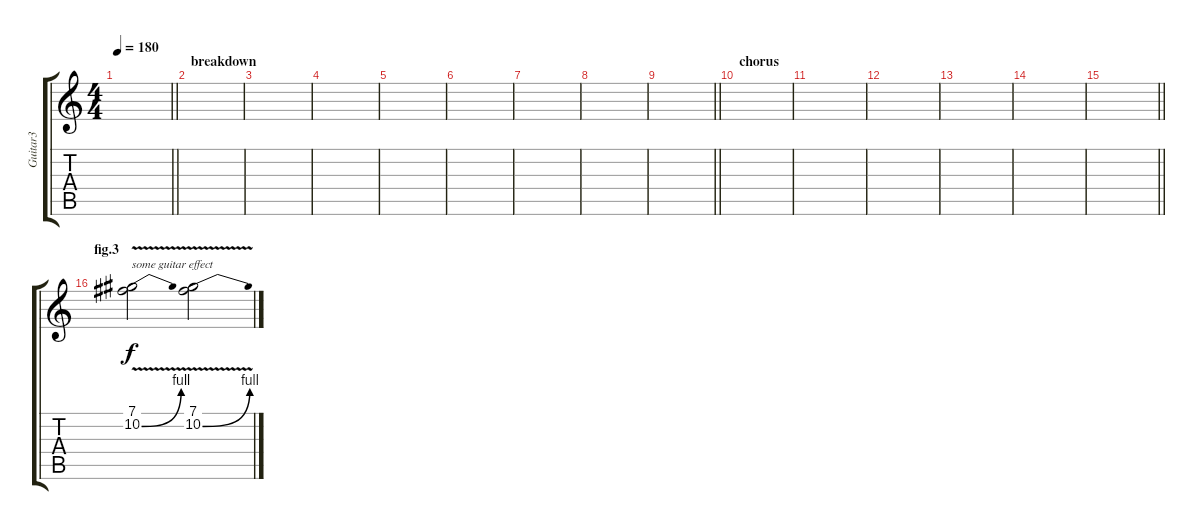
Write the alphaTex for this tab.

\track ("Guitar3" "Guitar3") {instrument distortionguitar}
\staff {score tabs}
\tuning (Db4 Ab3 E3 B2 Gb2 B1) {hide}
\ts (4 4)
\tempo 180
\clef g2
\barLineRight lightlight
\ks c
|
\section ("" "breakdown")
|
|
|
|
|
|
|
\barLineRight lightlight
|
\section ("" "chorus")
|
|
|
|
|
\barLineRight lightlight
|
\section ("" "fig.3")
(7.1{v} 10.2{be (bend 0 0 60 4) v}).2{txt "some guitar effect"} (7.1{v} 10.2{be (bend 0 0 60 4) v}).2
